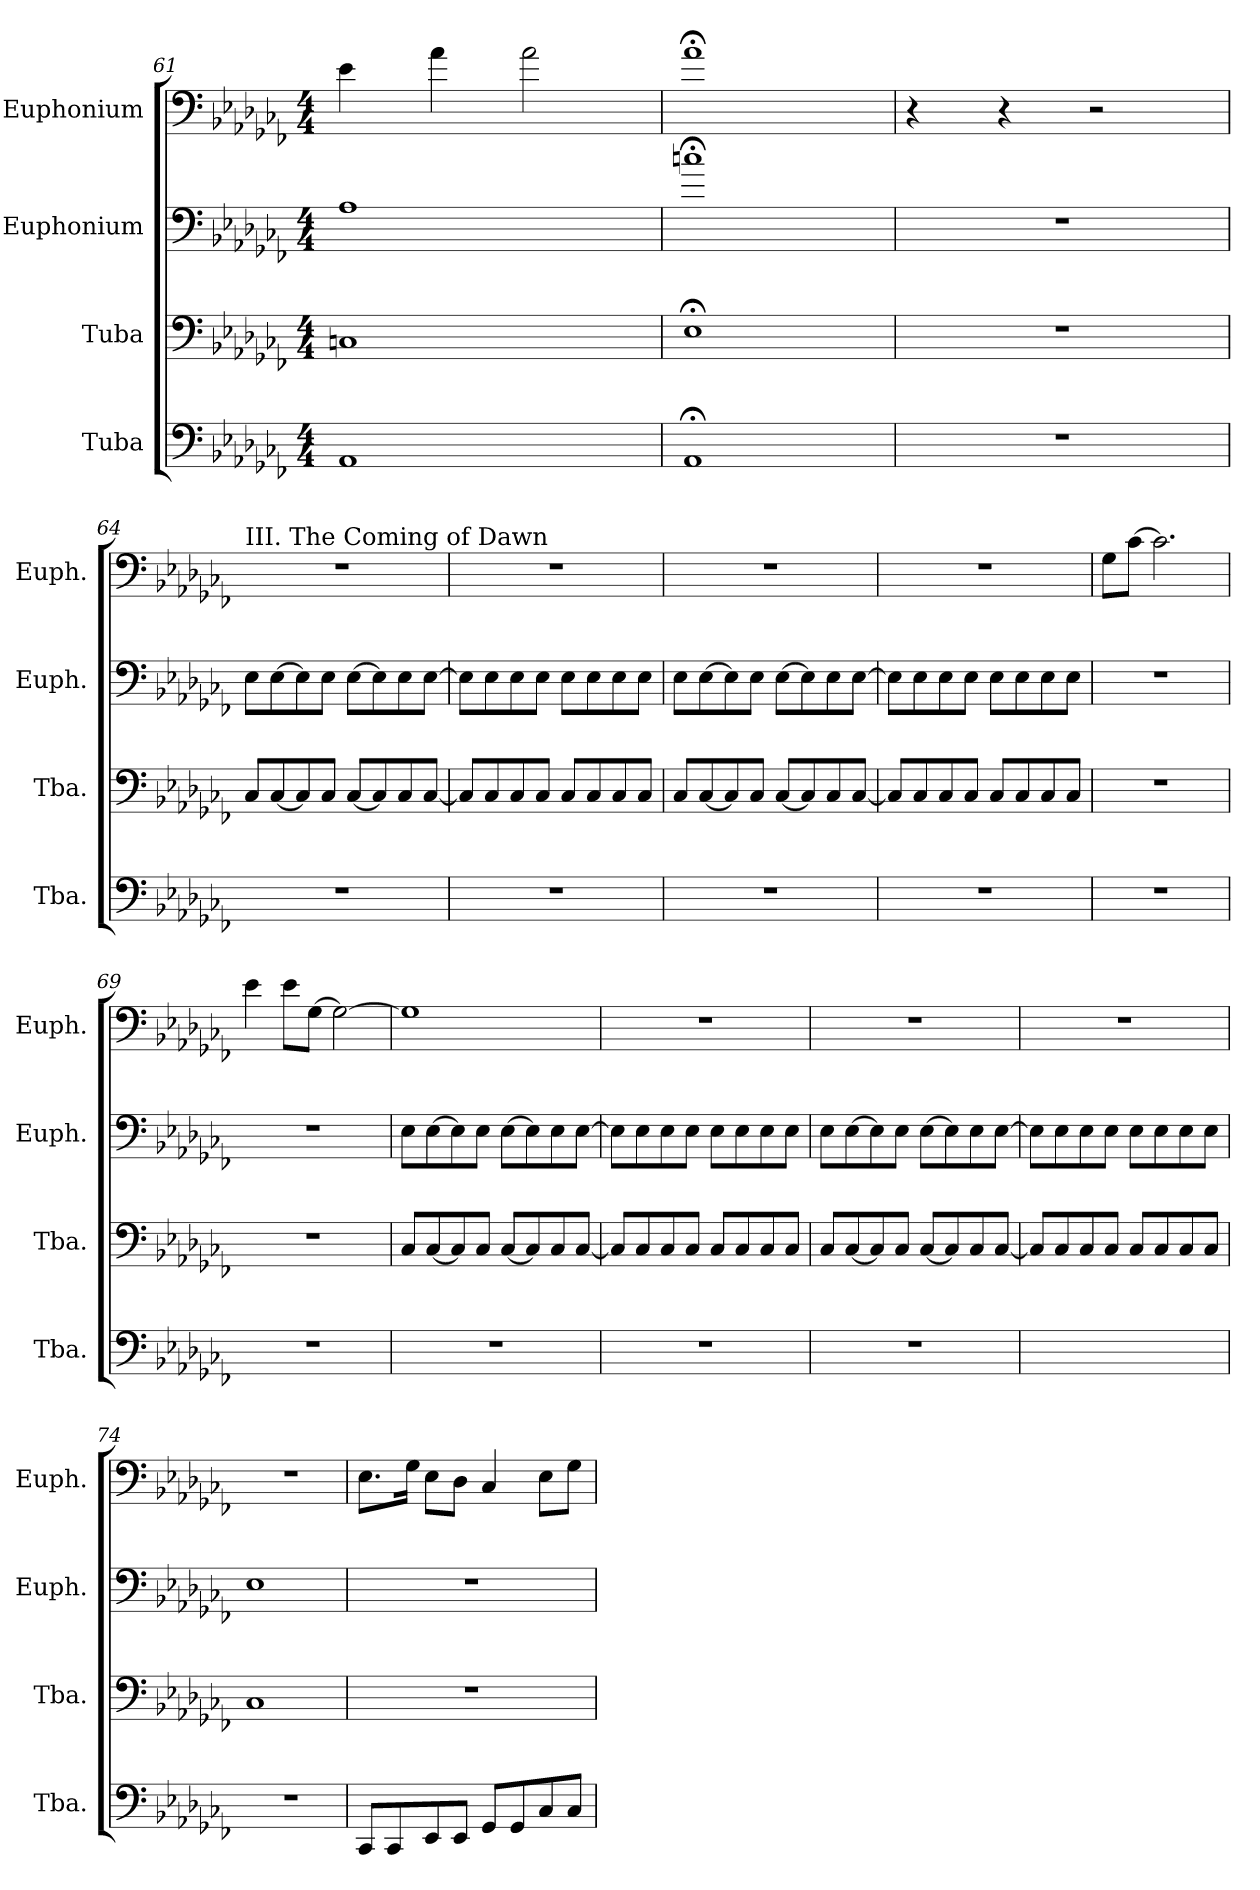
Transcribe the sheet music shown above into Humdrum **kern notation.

**kern	**kern	**kern	**kern
*part4	*part3	*part2	*part1
*staff4	*staff3	*staff2	*staff1
*I"Tuba	*I"Tuba	*I"Euphonium	*I"Euphonium
*I'Tba.	*I'Tba.	*I'Euph.	*I'Euph.
*clefF4	*clefF4	*clefF4	*clefF4
*k[b-e-a-d-g-c-f-]	*k[b-e-a-d-g-c-f-]	*k[b-e-a-d-g-c-f-]	*k[b-e-a-d-g-c-f-]
*M4/4	*M4/4	*M4/4	*M4/4
=61	=61	=61	=61
1AA-	1Cn	1A-	4e-\
.	.	.	4a-\
.	.	.	2a-\
=62	=62	=62	=62
1AA-;<	1E-;<	1ccn;<	1a-;<
=63	=63	=63	=63
1r	1r	1r	4r
.	.	.	4r
.	.	.	2r
!!LO:PB:g=z
=64	=64	=64	=64
*	*	*	*MM140
!	!	!	!LO:TX:a:t=III. The Coming of Dawn
1r	8C-/L	8E-\L	1r
.	[8C-/	[8E-\	.
.	8C-/]	8E-\]	.
.	8C-/J	8E-\J	.
.	[8C-/L	[8E-\L	.
.	8C-/]	8E-\]	.
.	8C-/	8E-\	.
.	[8C-/J	[8E-\J	.
=65	=65	=65	=65
1r	8C-/L]	8E-\L]	1r
.	8C-/	8E-\	.
.	8C-/	8E-\	.
.	8C-/J	8E-\J	.
.	8C-/L	8E-\L	.
.	8C-/	8E-\	.
.	8C-/	8E-\	.
.	8C-/J	8E-\J	.
=66	=66	=66	=66
1r	8C-/L	8E-\L	1r
.	[8C-/	[8E-\	.
.	8C-/]	8E-\]	.
.	8C-/J	8E-\J	.
.	[8C-/L	[8E-\L	.
.	8C-/]	8E-\]	.
.	8C-/	8E-\	.
.	[8C-/J	[8E-\J	.
=67	=67	=67	=67
1r	8C-/L]	8E-\L]	1r
.	8C-/	8E-\	.
.	8C-/	8E-\	.
.	8C-/J	8E-\J	.
.	8C-/L	8E-\L	.
.	8C-/	8E-\	.
.	8C-/	8E-\	.
.	8C-/J	8E-\J	.
=68	=68	=68	=68
1r	1r	1r	8G-\L
.	.	.	[8c-\J
.	.	.	2.c-\]
!!LO:LB:g=z
=69	=69	=69	=69
1r	1r	1r	4e-\
.	.	.	8e-\L
.	.	.	[8G-\J
.	.	.	2G-\_
=70	=70	=70	=70
1r	8C-/L	8E-\L	1G-]
.	[8C-/	[8E-\	.
.	8C-/]	8E-\]	.
.	8C-/J	8E-\J	.
.	[8C-/L	[8E-\L	.
.	8C-/]	8E-\]	.
.	8C-/	8E-\	.
.	[8C-/J	[8E-\J	.
=71	=71	=71	=71
1r	8C-/L]	8E-\L]	1r
.	8C-/	8E-\	.
.	8C-/	8E-\	.
.	8C-/J	8E-\J	.
.	8C-/L	8E-\L	.
.	8C-/	8E-\	.
.	8C-/	8E-\	.
.	8C-/J	8E-\J	.
=72	=72	=72	=72
1r	8C-/L	8E-\L	1r
.	[8C-/	[8E-\	.
.	8C-/]	8E-\]	.
.	8C-/J	8E-\J	.
.	[8C-/L	[8E-\L	.
.	8C-/]	8E-\]	.
.	8C-/	8E-\	.
.	[8C-/J	[8E-\J	.
=73	=73	=73	=73
1ryy	8C-/L]	8E-\L]	1r
.	8C-/	8E-\	.
.	8C-/	8E-\	.
.	8C-/J	8E-\J	.
.	8C-/L	8E-\L	.
.	8C-/	8E-\	.
.	8C-/	8E-\	.
.	8C-/J	8E-\J	.
!!LO:LB:g=z
=74	=74	=74	=74
1r	1C-	1E-	1r
=75	=75	=75	=75
8CC-/L	1r	1r	8.E-\L
8CC-/	.	.	.
.	.	.	16G-\Jk
8EE-/	.	.	8E-\L
8EE-/J	.	.	8D-\J
8GG-/L	.	.	4C-/
8GG-/	.	.	.
8C-/	.	.	8E-\L
8C-/J	.	.	8G-\J
=	=	=	=
*-	*-	*-	*-
